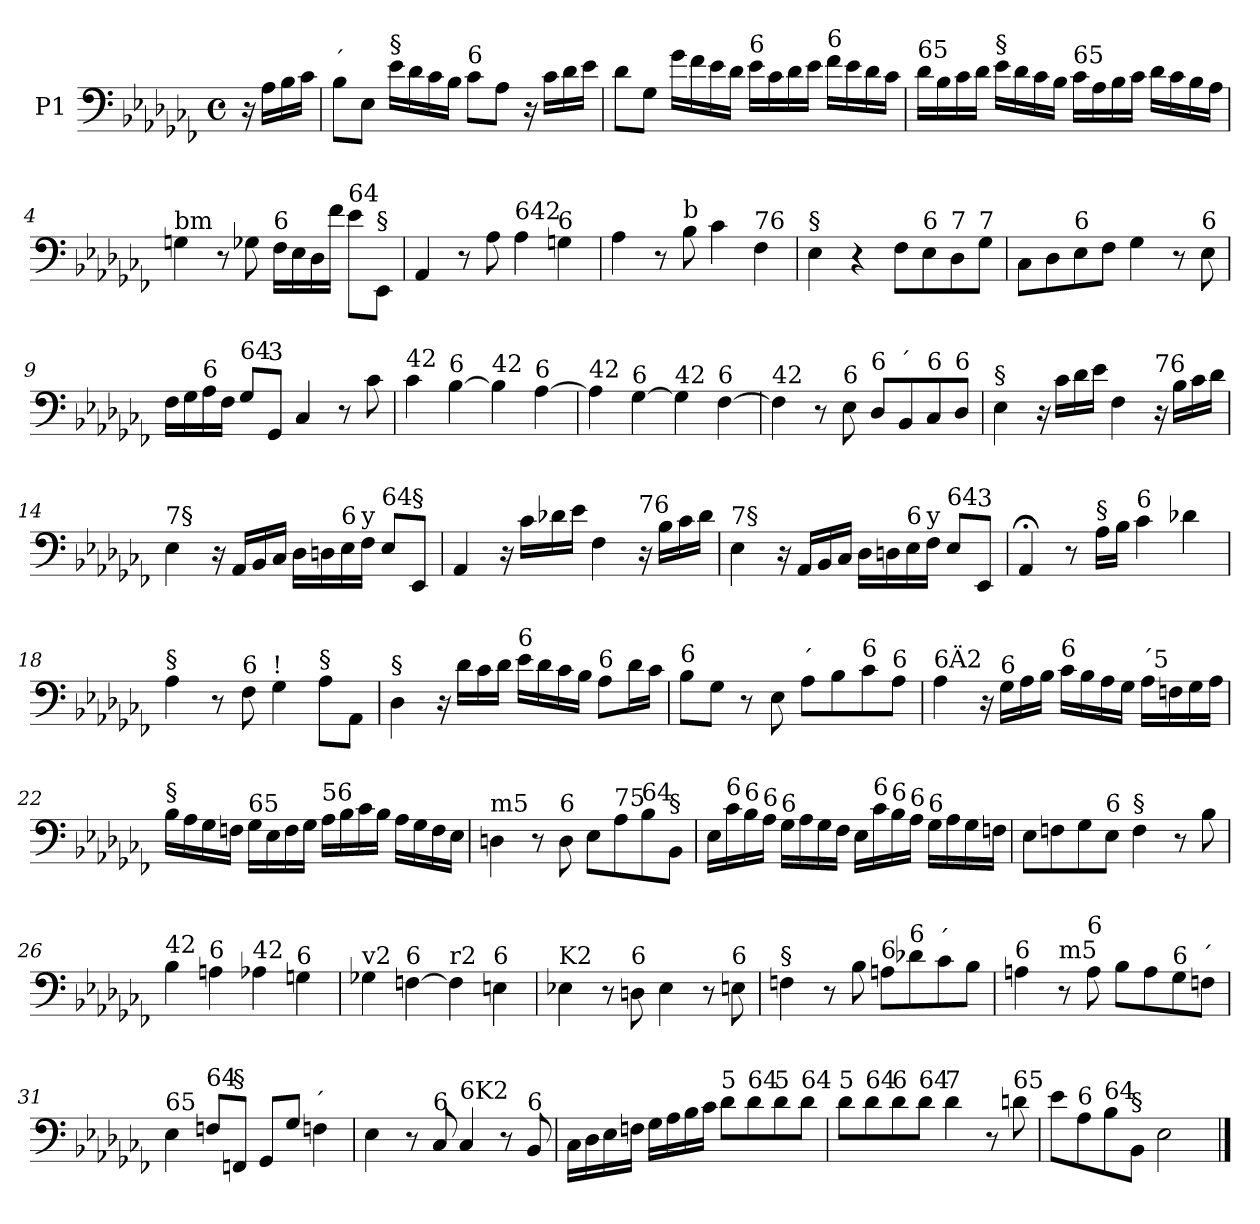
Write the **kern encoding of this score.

**kern
*part1
*staff1
*I"P1
*clefF4
*k[b-e-a-d-g-c-f-]
*a-:
*M4/4
*met(c)
=
16r
16A-i\LL
16B-i\
16c-i\JJ
=1
!LO:TX:t=´
8B-i\L
8E-i\J
!LO:TX:t=§
16e-i\LL
16d-i\
16c-i\
16B-i\JJ
!LO:TX:t=6
8c-i\L
8A-i\J
16r
16c-i\LL
16d-i\
16e-i\JJ
=2
8d-i\L
8G-i\J
16g-i\LL
16f-i\
16e-i\
16d-i\JJ
!LO:TX:t=6
16e-i\LL
16c-i\
16d-i\
16e-i\JJ
!LO:TX:t=6
16f-i\LL
16e-i\
16d-i\
16c-i\JJ
!!LO:LB:g=z
=3
!LO:TX:t=65
16d-i\LL
16B-i\
16c-i\
16d-i\JJ
!LO:TX:t=§
16e-i\LL
16d-i\
16c-i\
16B-i\JJ
!LO:TX:t=65
16c-i\LL
16A-i\
16B-i\
16c-i\JJ
16d-i\LL
16c-i\
16B-i\
16A-i\JJ
=4
!LO:TX:t=bm
4Gni\
8r
8G-Xi\
!LO:TX:t=6
16F-i\LL
16E-i\
16D-i\
16f-i\JJ
!LO:TX:t=64
8e-i\L
!LO:TX:t=§
8EE-i\J
=5
4AA-i/
8r
8A-i\
!LO:TX:t=642
4A-i\
!LO:TX:t=6
4Gni\
=6
4A-i\
8r
!LO:TX:t=b
8B-i\
4c-i\
!LO:TX:t=76
4F-i\
!!LO:LB:g=z
=7
!LO:TX:t=§
4E-i\
4r
8F-i\L
!LO:TX:t=6
8E-i\
!LO:TX:t=7
8D-i\
!LO:TX:t=7
8G-i\J
=8
8C-i\L
8D-i\
!LO:TX:t=6
8E-i\
8F-i\J
4G-i\
8r
!LO:TX:t=6
8E-i\
=9
16F-i\LL
16G-i\
!LO:TX:t=6
16A-i\
16F-i\JJ
!LO:TX:t=64
8G-i/L
!LO:TX:t=3
8GG-i/J
4C-i/
8r
8c-i\
=10
!LO:TX:t=42
4c-i\
!LO:TX:t=6
[4B-i\
!LO:TX:t=42
4B-i\]
!LO:TX:t=6
[4A-i\
=11
!LO:TX:t=42
4A-i\]
!LO:TX:t=6
[4G-i\
!LO:TX:t=42
4G-i\]
!LO:TX:t=6
[4F-i\
!!LO:LB:g=z
=12
!LO:TX:t=42
4F-i\]
8r
!LO:TX:t=6
8E-i\
!LO:TX:t=6
8D-i/L
!LO:TX:t=´
8BB-i/
!LO:TX:t=6
8C-i/
!LO:TX:t=6
8D-i/J
=13
!LO:TX:t=§
4E-i\
16r
16c-i\LL
16d-i\
16e-i\JJ
4F-i\
!LO:TX:t=76
16r
16B-i\LL
16c-i\
16d-i\JJ
=14
!LO:TX:t=7§
4E-i\
16r
16AA-i/LL
16BB-i/
16C-i/JJ
16D-i\LL
16Dni\
!LO:TX:t=6
16E-i\
!LO:TX:t=y
16F-i\JJ
!LO:TX:t=64
8E-i/L
!LO:TX:t=§
8EE-i/J
=15
4AA-i/
16r
16c-i\LL
16d-Xi\
16e-i\JJ
4F-i\
!LO:TX:t=76
16r
16B-i\LL
16c-i\
16d-i\JJ
!!LO:LB:g=z
=16
!LO:TX:t=7§
4E-i\
16r
16AA-i/LL
16BB-i/
16C-i/JJ
16D-i\LL
16Dni\
!LO:TX:t=6
16E-i\
!LO:TX:t=y
16F-i\JJ
!LO:TX:t=64
8E-i/L
!LO:TX:t=3
8EE-i/J
=17
4AA-;<i/
8r
!LO:TX:t=§
16A-i\LL
16B-i\JJ
!LO:TX:t=6
4c-i\
4d-Xi\
=18
!LO:TX:t=§
4A-i\
8r
!LO:TX:t=6
8F-i\
!LO:TX:t=!
4G-i\
!LO:TX:t=§
8A-i\L
8AA-i\J
=19
!LO:TX:t=§
4D-i\
16r
16d-i\LL
16c-i\
16d-i\JJ
!LO:TX:t=6
16e-i\LL
16d-i\
16c-i\
16B-i\JJ
!LO:TX:t=6
8A-i\L
16d-i\L
16c-i\JJ
!!LO:LB:g=z
=20
!LO:TX:t=6
8B-i\L
8G-i\J
8r
8E-i\
!LO:TX:t=´
8A-i\L
8B-i\
!LO:TX:t=6
8c-i\
!LO:TX:t=6
8A-i\J
=21
!LO:TX:t=6Ä2
4A-i\
16r
!LO:TX:t=6
16G-i\LL
16A-i\
16B-i\JJ
!LO:TX:t=6
16c-i\LL
16B-i\
16A-i\
16G-i\JJ
!LO:TX:t=´5
16A-i\LL
16Fni\
16G-i\
16A-i\JJ
=22
!LO:TX:t=§
16B-i\LL
16A-i\
16G-i\
16Fni\JJ
!LO:TX:t=65
16G-i\LL
16E-i\
16Fi\
16G-i\JJ
!LO:TX:t=56
16A-i\LL
16B-i\
16c-i\
16B-i\JJ
16A-i\LL
16G-i\
16Fi\
16E-i\JJ
=23
!LO:TX:t=m5
4Dni\
8r
!LO:TX:t=6
8Di\
8E-i\L
!LO:TX:t=75
8A-i\
!LO:TX:t=64
8B-i\
!LO:TX:t=§
8BB-i\J
!!LO:LB:g=z
=24
16E-i\LL
!LO:TX:t=6
16c-i\
!LO:TX:t=6
16B-i\
!LO:TX:t=6
16A-i\JJ
!LO:TX:t=6
16G-i\LL
16A-i\
16G-i\
16F-i\JJ
16E-i\LL
!LO:TX:t=6
16c-i\
!LO:TX:t=6
16B-i\
!LO:TX:t=6
16A-i\JJ
!LO:TX:t=6
16G-i\LL
16A-i\
16G-i\
16Fni\JJ
=25
8E-i\L
8Fni\
8G-i\
!LO:TX:t=6
8E-i\J
!LO:TX:t=§
4Fi\
8r
8B-i\
=26
!LO:TX:t=42
4B-i\
!LO:TX:t=6
4Ani\
!LO:TX:t=42
4A-Xi\
!LO:TX:t=6
4Gni\
=27
!LO:TX:t=v2
4G-Xi\
!LO:TX:t=6
[4Fni\
!LO:TX:t=r2
4Fi\]
!LO:TX:t=6
4Eni\
=28
!LO:TX:t=K2
4E-Xi\
8r
!LO:TX:t=6
8Dni\
4E-i\
8r
!LO:TX:t=6
8Eni\
!!LO:LB:g=z
=29
!LO:TX:t=§
4Fni\
8r
8B-i\
!LO:TX:t=6
8Ani\L
!LO:TX:t=6
8d-Xi\
!LO:TX:t=´
8c-i\
8B-i\J
=30
!LO:TX:t=6
4Ani\
!LO:TX:t=m5
8r
!LO:TX:t=6
8Ai\
8B-i\L
8Ai\
!LO:TX:t=6
8G-i\
!LO:TX:t=´
8Fni\J
=31
!LO:TX:t=65
4E-i\
!LO:TX:t=64
8Fni/L
!LO:TX:t=§
8FFni/J
8GG-i/L
8G-i/J
!LO:TX:t=´
4Fni\
=32
4E-i\
8r
!LO:TX:t=6
8C-i/
!LO:TX:t=6K2
4C-i/
8r
!LO:TX:t=6
8BB-i/
!!LO:LB:g=z
=33
16C-i\LL
16D-i\
16E-i\
16Fni\JJ
16G-i\LL
16A-i\
16B-i\
16c-i\JJ
!LO:TX:t=5
8d-i\L
!LO:TX:t=64
8d-i\
!LO:TX:t=5
8d-i\
!LO:TX:t=64
8d-i\J
=34
!LO:TX:t=5
8d-i\L
!LO:TX:t=64
8d-i\
!LO:TX:t=6
8d-i\
!LO:TX:t=64
8d-i\J
!LO:TX:t=7
4d-i\
8r
!LO:TX:t=65
8dni\
=35
8e-i\L
!LO:TX:t=6
8A-i\
!LO:TX:t=64
8B-i\
!LO:TX:t=§
8BB-i\J
2E-i\
==
*-
